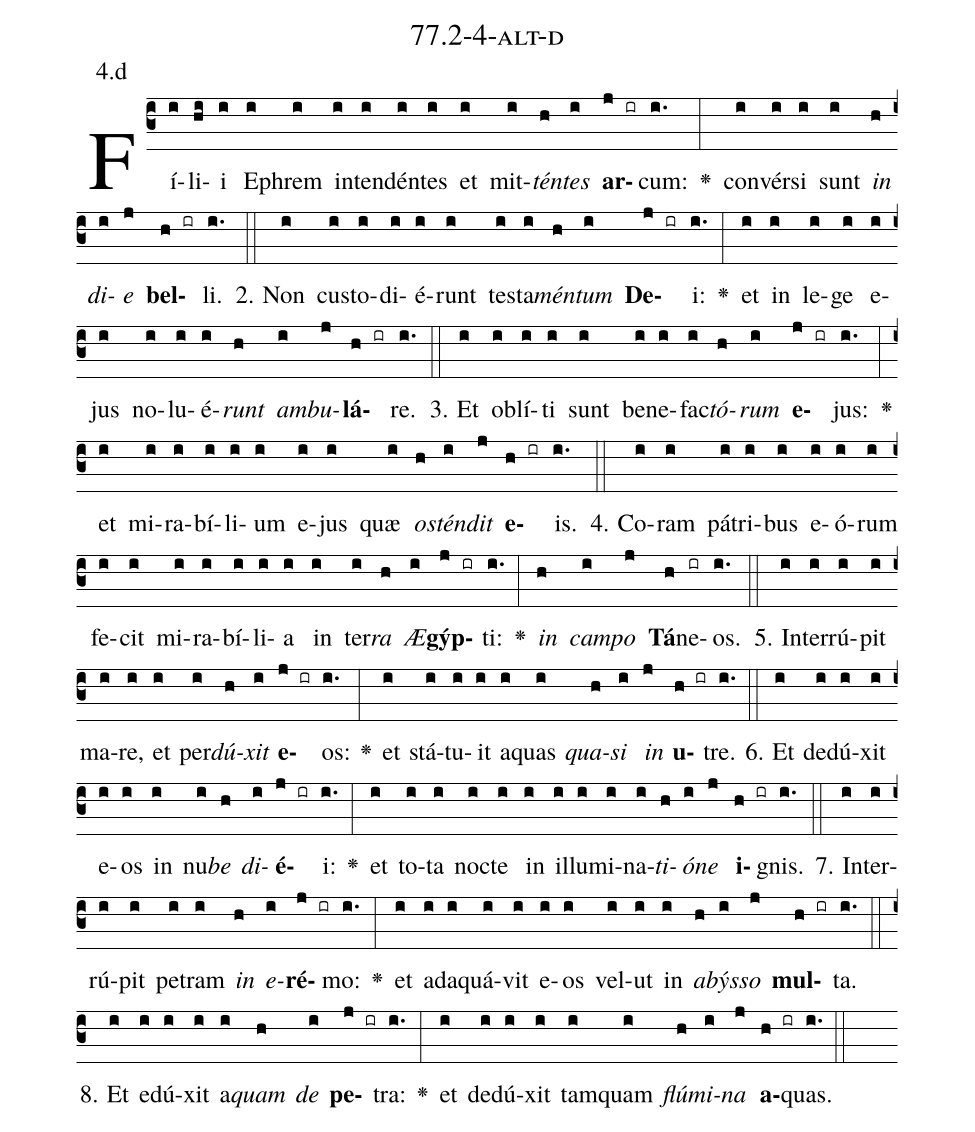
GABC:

name: 77.2-4-alt-d;
annotation: 4.d;
%%
(c3)Fí(i)li(hi)i(i) E(i)phrem(i) in(i)ten(i)dén(i)tes(i) et(i) mit(i)<i>tén</i>(h)<i>tes</i>(i) <b>ar</b>(j ir)cum:(i.) <v>\greheightstar</v>(:) con(i)vér(i)si(i) sunt(i) <i>in</i>(h) <i>di</i>(i)<i>e</i>(j) <b>bel</b>(h ir)li.(i.) (::)
2. Non(i) cus(i)to(i)di(i)é(i)runt(i) tes(i)ta(i)<i>mén</i>(h)<i>tum</i>(i) <b>De</b>(j ir)i:(i.) <v>\greheightstar</v>(:) et(i) in(i) le(i)ge(i) e(i)jus(i) no(i)lu(i)é(i)<i>runt</i>(h) <i>am</i>(i)<i>bu</i>(j)<b>lá</b>(h ir)re.(i.) (::)
3. Et(i) ob(i)lí(i)ti(i) sunt(i) be(i)ne(i)fac(i)<i>tó</i>(h)<i>rum</i>(i) <b>e</b>(j ir)jus:(i.) <v>\greheightstar</v>(:) et(i) mi(i)ra(i)bí(i)li(i)um(i) e(i)jus(i) quæ(i) <i>os</i>(h)<i>tén</i>(i)<i>dit</i>(j) <b>e</b>(h ir)is.(i.) (::)
4. Co(i)ram(i) pá(i)tri(i)bus(i) e(i)ó(i)rum(i) fe(i)cit(i) mi(i)ra(i)bí(i)li(i)a(i) in(i) ter(i)<i>ra</i>(h) <i>Æ</i>(i)<b>gýp</b>(j ir)ti:(i.) <v>\greheightstar</v>(:) <i>in</i>(h) <i>cam</i>(i)<i>po</i>(j) <b>Tá</b>(h)ne(ir)os.(i.) (::)
5. In(i)ter(i)rú(i)pit(i) ma(i)re,(i) et(i) per(i)<i>dú</i>(h)<i>xit</i>(i) <b>e</b>(j ir)os:(i.) <v>\greheightstar</v>(:) et(i) stá(i)tu(i)it(i) a(i)quas(i) <i>qua</i>(h)<i>si</i>(i) <i>in</i>(j) <b>u</b>(h ir)tre.(i.) (::)
6. Et(i) de(i)dú(i)xit(i) e(i)os(i) in(i) nu(i)<i>be</i>(h) <i>di</i>(i)<b>é</b>(j ir)i:(i.) <v>\greheightstar</v>(:) et(i) to(i)ta(i) noc(i)te(i) in(i) il(i)lu(i)mi(i)na(i)<i>ti</i>(h)<i>ó</i>(i)<i>ne</i>(j) <b>i</b>(h ir)gnis.(i.) (::)
7. In(i)ter(i)rú(i)pit(i) pe(i)tram(i) <i>in</i>(h) <i>e</i>(i)<b>ré</b>(j ir)mo:(i.) <v>\greheightstar</v>(:) et(i) ad(i)a(i)quá(i)vit(i) e(i)os(i) vel(i)ut(i) in(i) <i>a</i>(h)<i>býs</i>(i)<i>so</i>(j) <b>mul</b>(h ir)ta.(i.) (::)
8. Et(i) e(i)dú(i)xit(i) a(i)<i>quam</i>(h) <i>de</i>(i) <b>pe</b>(j ir)tra:(i.) <v>\greheightstar</v>(:) et(i) de(i)dú(i)xit(i) tam(i)quam(i) <i>flú</i>(h)<i>mi</i>(i)<i>na</i>(j) <b>a</b>(h ir)quas.(i.) (::)
